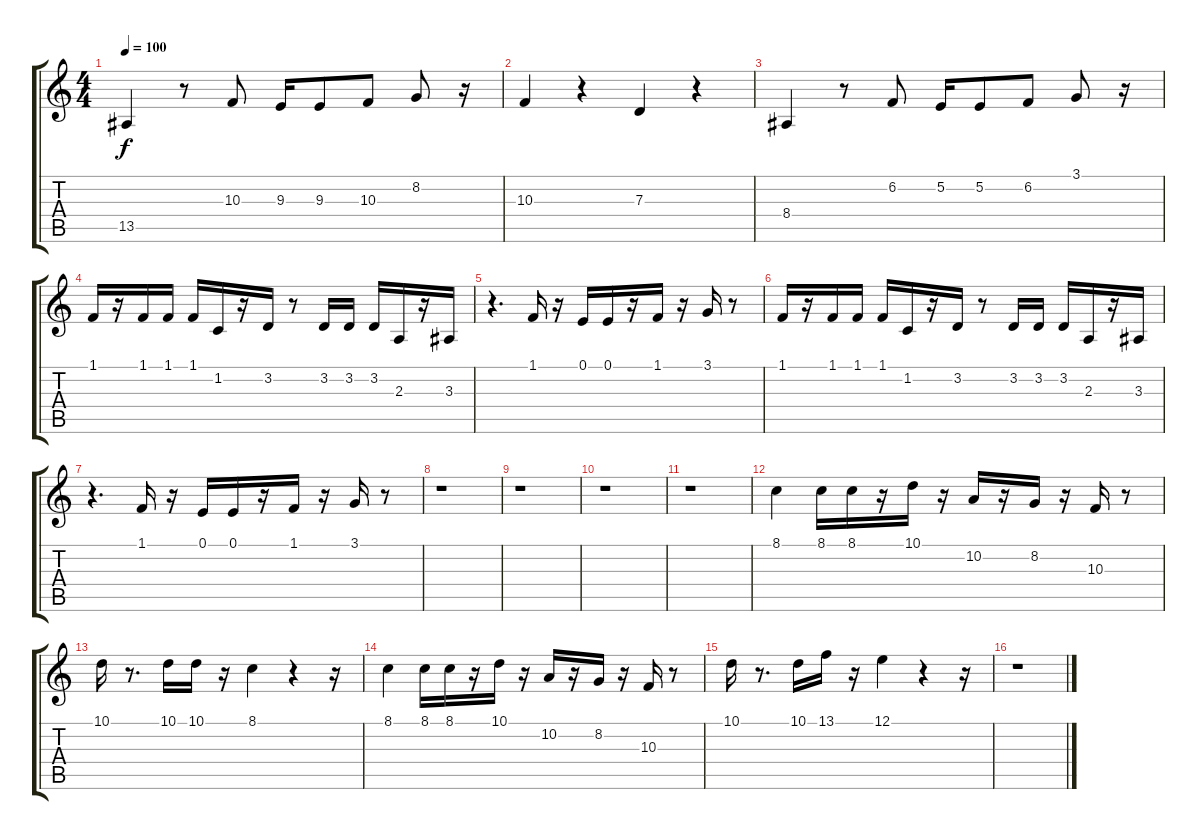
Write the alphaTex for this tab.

\track "" {instrument trombone}
\staff {score tabs}
\tuning (E4 B3 G3 D3 A2 E2) {hide}
\ts (4 4)
\tempo 100
\clef g2
\ks c
13.5.4{dy f} r.8 10.3.8 9.3.16 9.3.8 10.3.8 8.2.8 r.16 |
10.3.4 r.4 7.3.4 r.4 |
8.4.4 r.8 6.2.8 5.2.16 5.2.8 6.2.8 3.1.8 r.16 |
1.1.16 r.16 1.1.16 1.1.16 1.1.16 1.2.16 r.16 3.2.16 r.8 3.2.16 3.2.16 3.2.16 2.3.16 r.16 3.3.16 |
r.4{d} 1.1.16 r.16 0.1.16 0.1.16 r.16 1.1.16 r.16 3.1.16 r.8 |
1.1.16 r.16 1.1.16 1.1.16 1.1.16 1.2.16 r.16 3.2.16 r.8 3.2.16 3.2.16 3.2.16 2.3.16 r.16 3.3.16 |
r.4{d} 1.1.16 r.16 0.1.16 0.1.16 r.16 1.1.16 r.16 3.1.16 r.8 |
r.1 |
r.1 |
r.1 |
r.1 |
8.1.4 8.1.16 8.1.16 r.16 10.1.16 r.16 10.2.16 r.16 8.2.16 r.16 10.3.16 r.8 |
10.1.16 r.8{d} 10.1.16 10.1.16 r.16 8.1.4 r.4 r.16 |
8.1.4 8.1.16 8.1.16 r.16 10.1.16 r.16 10.2.16 r.16 8.2.16 r.16 10.3.16 r.8 |
10.1.16 r.8{d} 10.1.16 13.1.16 r.16 12.1.4 r.4 r.16 |
r.1
